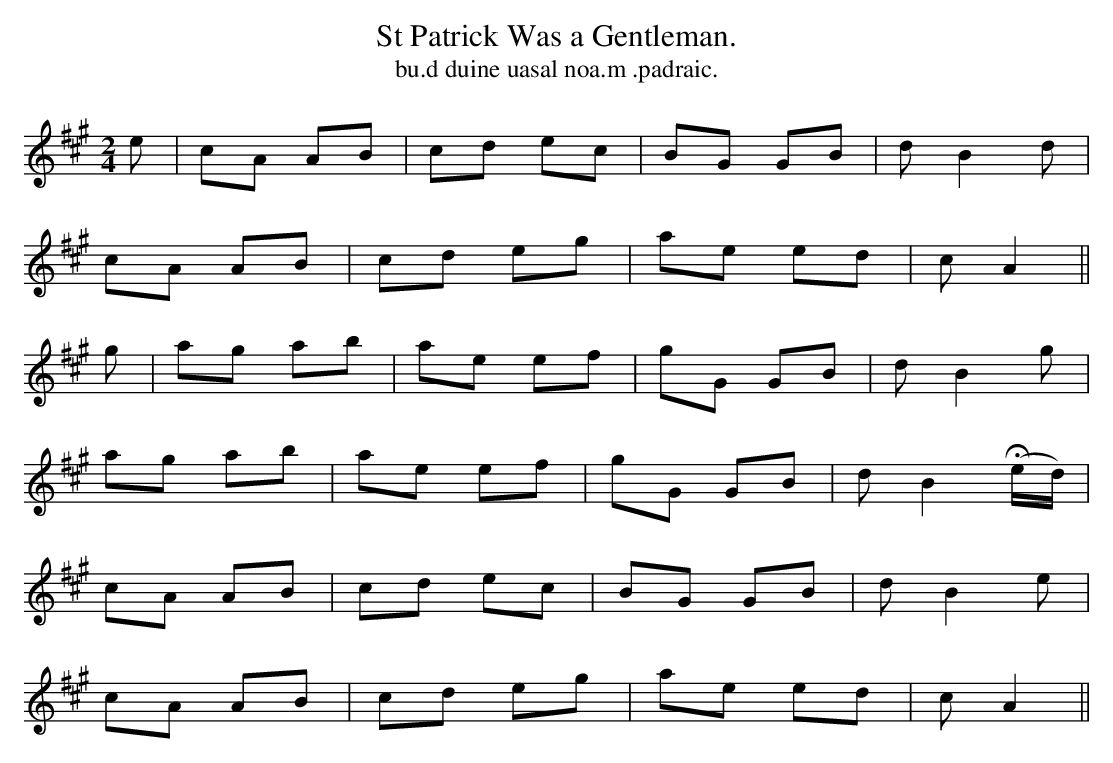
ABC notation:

X:1
T: St Patrick Was a Gentleman.
T: bu.d duine uasal noa.m .padraic.
M: 2/4
L: 1/8
K: A
e|cA AB|cd ec|BG GB|dB2 d|
cA AB|cd eg|ae ed|cA2||
g|ag ab|ae ef|gG GB|dB2 g|
ag ab|ae ef|gG GB|dB2 (He/d/)|
cA AB|cd ec|BG GB|dB2 e|
cA AB|cd eg|ae ed|cA2||
